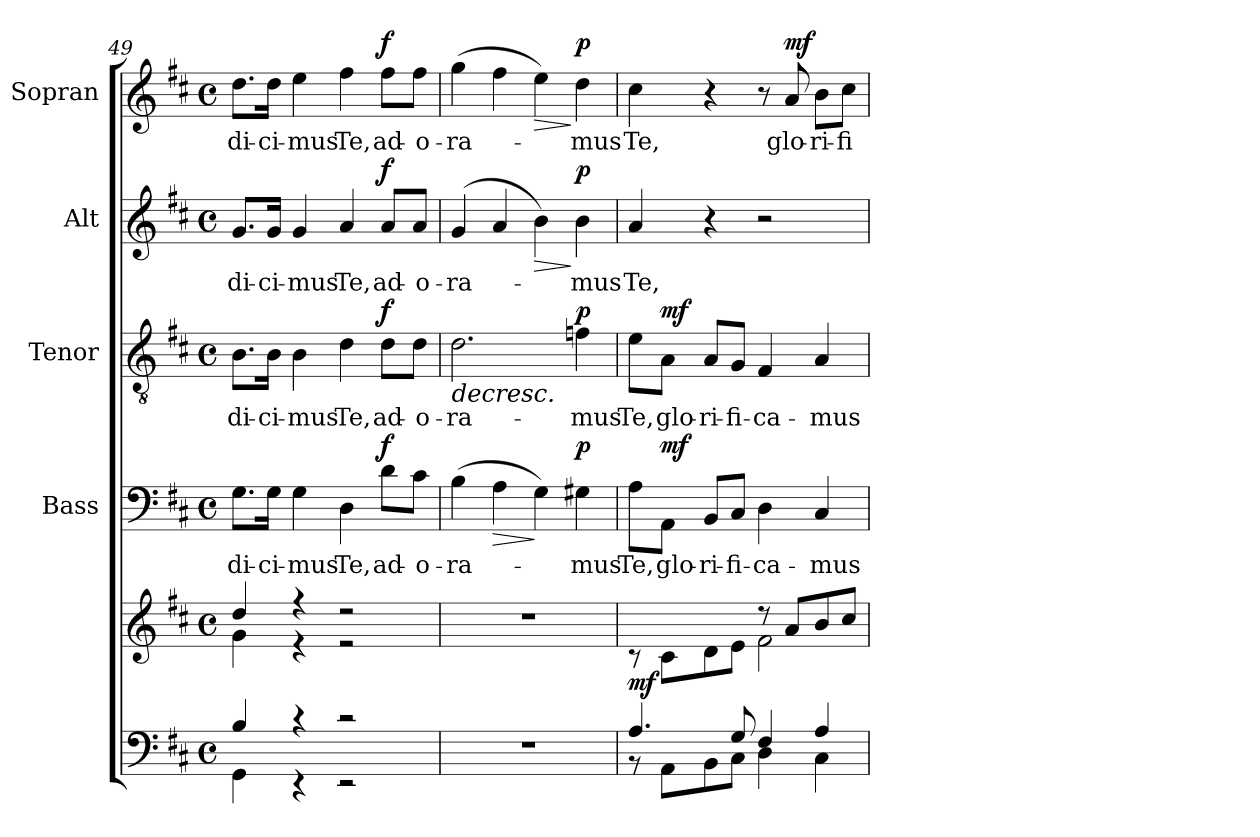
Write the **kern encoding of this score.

**kern	**kern	**dynam	**kern	**text	**dynam	**kern	**text	**dynam	**kern	**text	**dynam	**kern	**text	**dynam
*part5	*part5	*part5	*part4	*part4	*part4	*part3	*part3	*part3	*part2	*part2	*part2	*part1	*part1	*part1
*staff6	*staff5	*staff5/6	*staff4	*staff4	*staff4	*staff3	*staff3	*staff3	*staff2	*staff2	*staff2	*staff1	*staff1	*staff1
*	*	*	*I"Bass	*	*	*I"Tenor	*	*	*I"Alt	*	*	*I"Sopran	*	*
*	*	*	*I'B.	*	*	*I'T.	*	*	*I'A.	*	*	*I'S.	*	*
!!LO:LB:g=z
*clefF4	*clefG2	*	*clefF4	*	*	*clefGv2	*	*	*clefG2	*	*	*clefG2	*	*
*k[f#c#]	*k[f#c#]	*	*k[f#c#]	*	*	*k[f#c#]	*	*	*k[f#c#]	*	*	*k[f#c#]	*	*
*D:	*D:	*	*D:	*	*	*D:	*	*	*D:	*	*	*D:	*	*
*M4/4	*M4/4	*	*M4/4	*	*	*M4/4	*	*	*M4/4	*	*	*M4/4	*	*
*met(c)	*met(c)	*	*met(c)	*	*	*met(c)	*	*	*met(c)	*	*	*met(c)	*	*
=49	=49	=49	=49	=49	=49	=49	=49	=49	=49	=49	=49	=49	=49	=49
*^	*^	*	*	*	*	*	*	*	*	*	*	*	*	*
!	!	!	!	!	!	!LO:LY:b	!	!	!LO:LY:b	!	!	!LO:LY:b	!	!	!LO:LY:b	!
4B/	4GG\	4dd/	4g\	.	8.G\L	-di-	.	8.B\L	-di-	.	8.g/L	-di-	.	8.dd\L	-di-	.
!	!	!	!	!	!	!LO:LY:b	!	!	!LO:LY:b	!	!	!LO:LY:b	!	!	!LO:LY:b	!
.	.	.	.	.	16G\Jk	-ci-	.	16B\Jk	-ci-	.	16g/Jk	-ci-	.	16dd\Jk	-ci-	.
!	!	!	!	!	!	!LO:LY:b	!	!	!LO:LY:b	!	!	!LO:LY:b	!	!	!LO:LY:b	!
4r	4r	4r	4r	.	4G\	-mus	.	4B\	-mus	.	4g/	-mus	.	4ee\	-mus	.
!	!	!	!	!	!	!LO:LY:b	!	!	!LO:LY:b	!	!	!LO:LY:b	!	!	!LO:LY:b	!
2r	2r	2r	2r	.	4D\	Te,	.	4d\	Te,	.	4a/	Te,	.	4ff#\	Te,	.
!	!	!	!	!	!	!LO:LY:b	!LO:DY:a	!	!LO:LY:b	!LO:DY:a	!	!LO:LY:b	!LO:DY:a	!	!LO:LY:b	!LO:DY:a
.	.	.	.	.	8d\L	ad-	f	8d\L	ad-	f	8a/L	ad-	f	8ff#\L	ad-	f
!	!	!	!	!	!	!LO:LY:b	!	!	!LO:LY:b	!	!	!LO:LY:b	!	!	!LO:LY:b	!
.	.	.	.	.	8c#\J	-o-	.	8d\J	-o-	.	8a/J	-o-	.	8ff#\J	-o-	.
*v	*v	*	*	*	*	*	*	*	*	*	*	*	*	*	*	*
*	*v	*v	*	*	*	*	*	*	*	*	*	*	*	*	*
=50	=50	=50	=50	=50	=50	=50	=50	=50	=50	=50	=50	=50	=50	=50
!	!	!	!	!LO:LY:b	!	!	!LO:LY:b	!LO:HP:b	!	!LO:LY:b	!	!	!LO:LY:b	!
1r	1r	.	(>4B\	-ra-	.	2.d\	-ra-	>	(4g/	-ra-	.	(>4gg\	-ra-	.
!	!	!	!	!	!LO:HP:b	!	!	!	!	!	!	!	!	!
.	.	.	4A\	.	>	.	.	.	4a/	.	.	4ff#\	.	.
!	!	!	!	!	!	!	!	!	!	!	!LO:HP:b	!	!	!LO:HP:b
.	.	.	4G\)	.	]	.	.	.	4b\)	.	>	4ee\)	.	>
!	!	!	!	!LO:LY:b	!LO:DY:a	!	!LO:LY:b	!LO:DY:a	!	!LO:LY:b	!LO:DY:n=1:a	!	!LO:LY:b	!LO:DY:n=1:a
.	.	.	4G#X\	-mus	p	4fn\	-mus	p	4b\	-mus	] p	4dd\	-mus	] p
.	.	.	.	.	.	.	.	]	.	.	.	.	.	.
=51	=51	=51	=51	=51	=51	=51	=51	=51	=51	=51	=51	=51	=51	=51
*^	*^	*	*	*	*	*	*	*	*	*	*	*	*	*
!	!	!	!	!LO:DY:a=2	!	!LO:LY:b	!	!	!LO:LY:b	!	!	!LO:LY:b	!	!	!LO:LY:b	!
4.A/	8rAA	2ryy	8rc	mf	8A\L	Te,	.	8e\L	Te,	.	4a/	Te,	.	4cc#\	Te,	.
!	!	!	!	!	!	!LO:LY:b	!LO:DY:a	!	!LO:LY:b	!LO:DY:a	!	!	!	!	!	!
.	8AA\L	.	8c#\L	.	8AA\J	glo-	mf	8A\J	glo-	mf	.	.	.	.	.	.
!	!	!	!	!	!	!LO:LY:b	!	!	!LO:LY:b	!	!	!	!	!	!	!
.	8BB\	.	8d\	.	8BB/L	-ri-	.	8A/L	-ri-	.	4r	.	.	4r	.	.
!	!	!	!	!	!	!LO:LY:b	!	!	!LO:LY:b	!	!	!	!	!	!	!
8G/	8C#\J	.	8e\J	.	8C#/J	-fi-	.	8G/J	-fi-	.	.	.	.	.	.	.
!	!	!	!	!	!	!LO:LY:b	!	!	!LO:LY:b	!	!	!	!	!	!	!
4F#/	4D\	8rcc	2f#\	.	4D\	-ca-	.	4F#/	-ca-	.	2r	.	.	8r	.	.
!	!	!	!	!	!	!	!	!	!	!	!	!	!	!	!LO:LY:b	!LO:DY:a
.	.	8a/L	.	.	.	.	.	.	.	.	.	.	.	8a/	glo-	mf
!	!	!	!	!	!	!LO:LY:b	!	!	!LO:LY:b	!	!	!	!	!	!LO:LY:b	!
4A/	4C#\	8b/	.	.	4C#/	-mus	.	4A/	-mus	.	.	.	.	8b\L	-ri-	.
!	!	!	!	!	!	!	!	!	!	!	!	!	!	!	!LO:LY:b	!
.	.	8cc#/J	.	.	.	.	.	.	.	.	.	.	.	8cc#\J	-fi-	.
*v	*v	*	*	*	*	*	*	*	*	*	*	*	*	*	*	*
*	*v	*v	*	*	*	*	*	*	*	*	*	*	*	*	*
=	=	=	=	=	=	=	=	=	=	=	=	=	=	=
*-	*-	*-	*-	*-	*-	*-	*-	*-	*-	*-	*-	*-	*-	*-
